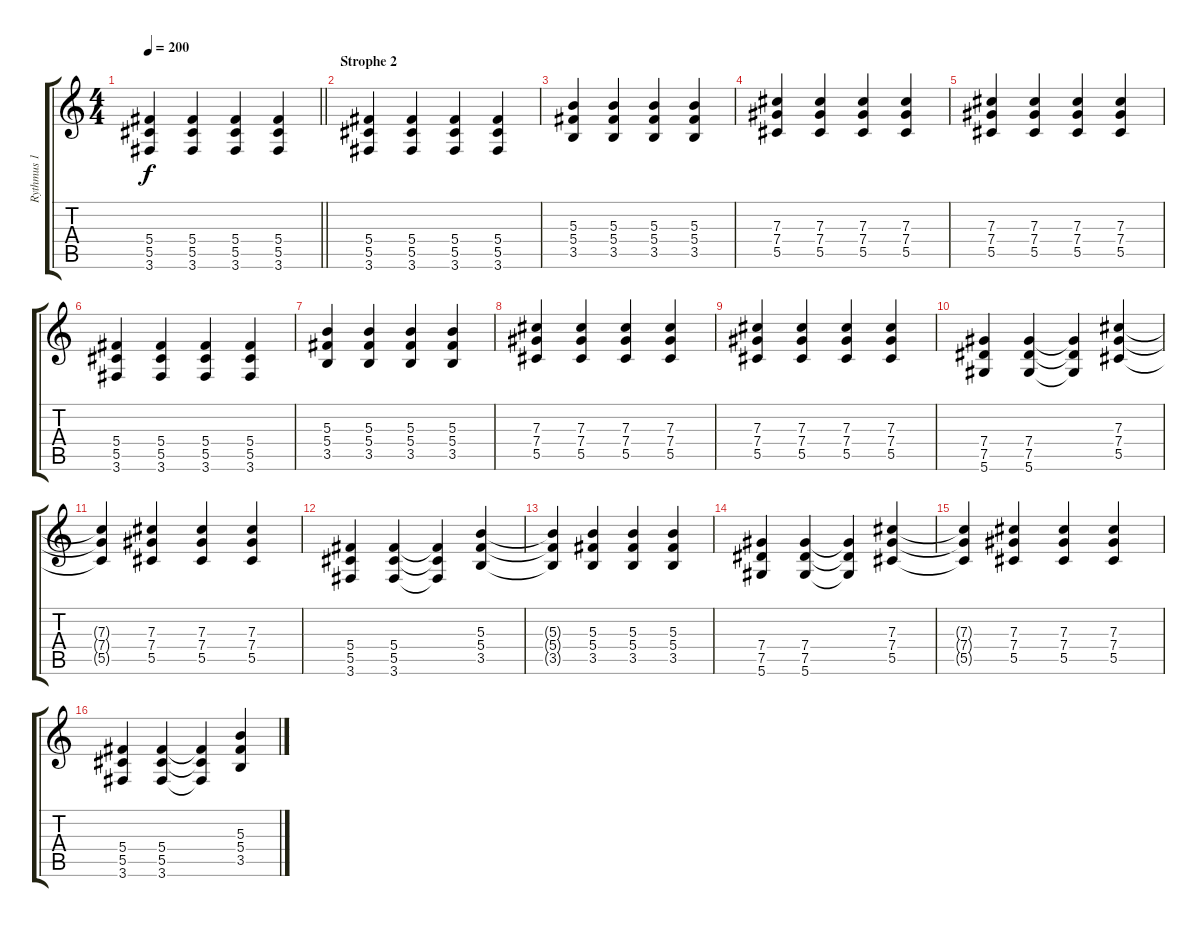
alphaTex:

\track ("Rythmus 1" "Rythmus 1") {instrument overdrivenguitar}
\staff {score tabs}
\tuning (Eb4 Bb3 Gb3 Db3 Ab2 Eb2) {hide}
\ts (4 4)
\tempo 200
\clef g2
\barLineRight lightlight
\ks c
(5.4 5.5 3.6).4{dy f} (5.4 5.5 3.6).4 (5.4 5.5 3.6).4 (5.4 5.5 3.6).4 |
\section ("" "Strophe 2")
(5.4 5.5 3.6).4 (5.4 5.5 3.6).4 (5.4 5.5 3.6).4 (5.4 5.5 3.6).4 |
(5.3 5.4 3.5).4 (5.3 5.4 3.5).4 (5.3 5.4 3.5).4 (5.3 5.4 3.5).4 |
(7.3 7.4 5.5).4 (7.3 7.4 5.5).4 (7.3 7.4 5.5).4 (7.3 7.4 5.5).4 |
(7.3 7.4 5.5).4 (7.3 7.4 5.5).4 (7.3 7.4 5.5).4 (7.3 7.4 5.5).4 |
(5.4 5.5 3.6).4 (5.4 5.5 3.6).4 (5.4 5.5 3.6).4 (5.4 5.5 3.6).4 |
(5.3 5.4 3.5).4 (5.3 5.4 3.5).4 (5.3 5.4 3.5).4 (5.3 5.4 3.5).4 |
(7.3 7.4 5.5).4 (7.3 7.4 5.5).4 (7.3 7.4 5.5).4 (7.3 7.4 5.5).4 |
(7.3 7.4 5.5).4 (7.3 7.4 5.5).4 (7.3 7.4 5.5).4 (7.3 7.4 5.5).4 |
(7.4 7.5 5.6).4 (7.4 7.5 5.6).4 (7.4{t} 7.5{t} 5.6{t}).4 (7.3 7.4 5.5).4 |
(7.3{t} 7.4{t} 5.5{t}).4 (7.3 7.4 5.5).4 (7.3 7.4 5.5).4 (7.3 7.4 5.5).4 |
(5.4 5.5 3.6).4 (5.4 5.5 3.6).4 (5.4{t} 5.5{t} 3.6{t}).4 (5.3 5.4 3.5).4 |
(5.3{t} 5.4{t} 3.5{t}).4 (5.3 5.4 3.5).4 (5.3 5.4 3.5).4 (5.3 5.4 3.5).4 |
(7.4 7.5 5.6).4 (7.4 7.5 5.6).4 (7.4{t} 7.5{t} 5.6{t}).4 (7.3 7.4 5.5).4 |
(7.3{t} 7.4{t} 5.5{t}).4 (7.3 7.4 5.5).4 (7.3 7.4 5.5).4 (7.3 7.4 5.5).4 |
(5.4 5.5 3.6).4 (5.4 5.5 3.6).4 (5.4{t} 5.5{t} 3.6{t}).4 (5.3 5.4 3.5).4
